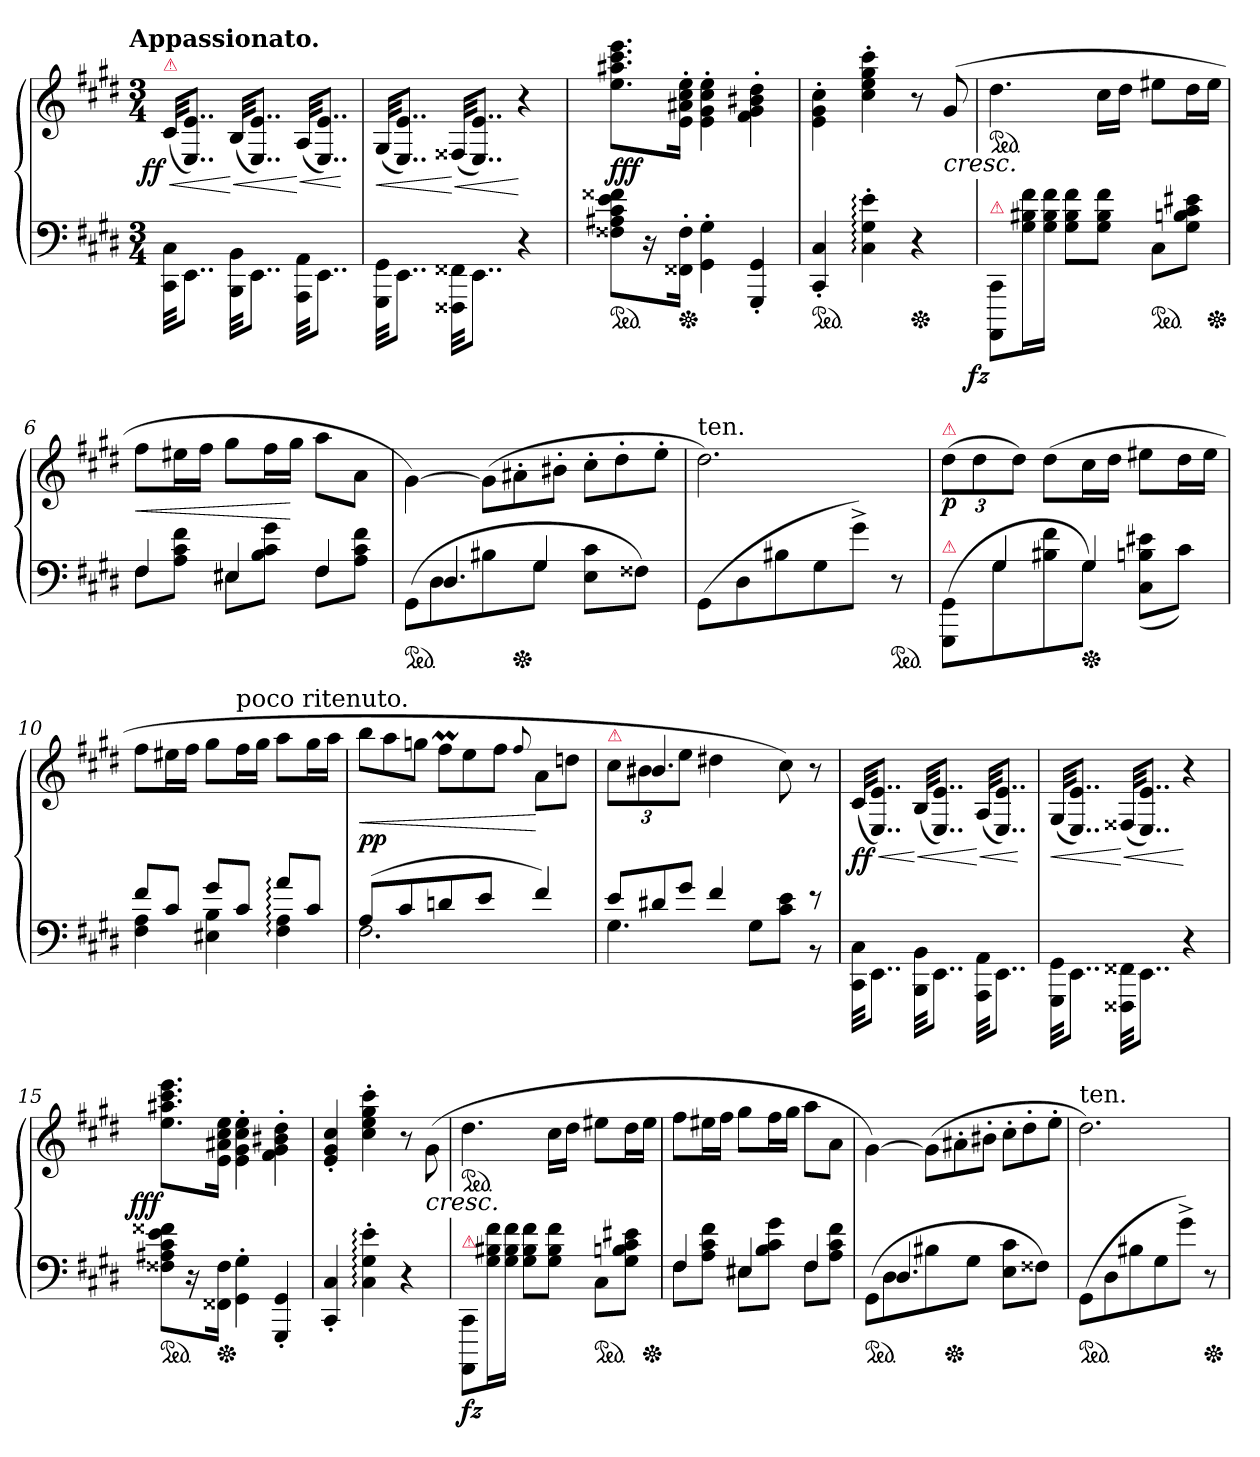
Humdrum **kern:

**kern	**kern	**dynam
*part1	*part1	*part1
*staff2	*staff1	*staff1/2
*clefF4	*clefG2	*
*k[f#c#g#d#]	*k[f#c#g#d#]	*
*c#:	*c#:	*
!!LO:TX:omd:t=Appassionato.
*M3/4	*M3/4	*
=1	=1	=1
!	!LO:TX:a:color=crimson:t=⚠	!
!	!	!LO:DY:n=1:rj
32CC# 32C#KKL	(>32c#KKL	< ff
8..EE\J	8..E/ 8..e/J)	.
32BBB 32BBKKL	(>32BKKL	[ <
8..EE\J	8..E/ 8..e/J)	.
32AAA 32AAKKL	(>32AKKL	[ <
8..EE\J	8..E/ 8..e/J)	.
.	.	[
=2	=2	=2
32GGG#\ 32GG#\KKL	(>32G#/KKL	<
8..EE\J	8..E/ 8..e/J)	.
32FFF##X\ 32FF##X\KKL	(>32F##X/KKL	[ <
8..EE\J	8..E/ 8..e/J)	.
4r	4r	[
=3	=3	=3
!LO:TX:b:color=crimson:t=⚠	!	!
*ped	*	*
8F##X 8A#X 8c# 8e 8f##XL	8.ee 8.aa#X 8.ccc# 8.eeeL	fff
16r	.	.
*Xped	*	*
16FF##X'> 16F##'>Jk	16e'> 16a#X'> 16cc#'> 16ee'>Jk	.
4GG#'>\ 4G#'>\	4e'>\ 4g#'>\ 4cc#'>\ 4ee'>\	.
4GGG#' 4GG#'	4f#'>\ 4g#'>\ 4b#X'>\ 4dd#'>\	.
=4	=4	=4
*ped	*	*
4CC#' 4C#'	4e'>\ 4g#'>\ 4cc#'>\	.
4C#:' 4G#:' 4e:'	4cc#'> 4ee'> 4gg#'> 4ccc#'>	.
*Xped	*	*
4r	8r	.
.	(>8g#	<
=5	=5	=5
!	!LO:TX:a:color=crimson:t=⚠	!
!LO:TX:a:color=crimson:t=⚠	!	!
!	!	!LO:DY:b=2:rj
*	*ped	*
8AAAA/ 8CC#/L	4.dd#	fz
16G#\ 16B#X\ 16f#\L	.	.
16G#\ 16B#\ 16f#\JJ	.	.
8G# 8B# 8f#L	.	.
8G# 8B# 8f#J	16cc#LL	.
.	16dd#JJ	.
*ped	*	*
8C#L	8ee#XL	.
8G# 8Bn 8c# 8e#XJ	16dd#L	.
*Xped	*	*
.	16ee#JJ	.
.	.	[
=6	=6	=6
*^	*	*
4F#	8F#L	8ff#L	<
.	8A 8c# 8f#J	16ee#XL	.
.	.	16ff#JJ	.
4E#X	8E#XL	8gg#L	.
.	8B 8c# 8g#J	16ff#L	.
.	.	16gg#JJ	[
4F#	8F#L	8aaL	.
.	8A 8c# 8f#J	8aJ	.
=7	=7	=7	=7
*ped	*	*	*
8ryy	(>8GG#L	[4g#\)	.
!LO:N:vis=4.	!	!	!
4D#	8D#	.	.
*	*	*Xtuplet	*
.	8B#X	(>12g#\L]	.
*Xped	*	*	*
.	.	12a#X'	.
4G#	8G#J	.	.
.	.	12b#X'J	.
.	8E 8c#L	12cc#'\L	.
.	.	12dd#'	.
8ryy	8F##XJ)	.	.
.	.	12ee'J	.
*v	*v	*	*
=8	=8	=8
!	!LO:TX:a:t=ten.	!
(>8GG#L	2.dd#)	.
8D#	.	.
8B#X	.	.
8G#	.	.
8g#^<\J)	.	.
*ped	*	*
8r	.	.
=9	=9	=9
*^	*	*
*	*	*tuplet	*
!	!	!LO:TX:a:color=crimson:t=⚠	!
!LO:TX:a:color=crimson:t=⚠	!	!	!
8ryy	(>8GGG#/ 8GG#/L	(>12dd#L	p
.	.	12dd#	.
4G#/	8G#\	.	.
.	.	12dd#J)	.
.	8B#X\ 8f#\	(>8dd#L	.
*Xped	*	*	*
4G#/	8G#\J)	16cc#L	.
.	.	16dd#JJ	.
.	(>8C# 8Bn 8e#XL	8ee#XL	.
8ryy	8c#J)	16dd#L	.
.	.	16ee#JJ	.
=10	=10	=10	=10
8f#L	4F# 4A	8ff#L	.
8c#J	.	16ee#XL	.
.	.	16ff#JJ	.
8g#L	4E#X 4B	8gg#L	.
!	!	!LO:TX:a:t=poco ritenuto.	!
8c#J	.	16ff#L	.
.	.	16gg#JJ	.
8a:L	4F#: 4A:	8aaL	.
8c#J	.	16gg#L	.
.	.	16aaJJ	.
=11	=11	=11	=11
*	*	*Xtuplet	*
!	!	!	!LO:HP:b
(<8AL	2.F#	12bbL	< pp
.	.	12aa	.
8c#	.	.	.
.	.	12ggnJ	.
8dn	.	12ff#mL	.
.	.	12ee	.
8eJ	.	.	.
.	.	12ff#J	.
.	.	8qqff#/	.
4f#)	.	8aL	[
.	.	8ddnJ	.
=12	=12	=12	=12
*	*	*^	*
*Xtuplet	*	*	*tuplet	*
!	!	!LO:TX:a:color=crimson:t=⚠	!	!
12eL	4.G#	12ryy	12cc#L	.
12d#X	.	6.b#X	12b#X	.
12g#J	.	.	12eeJ	.
4f#	.	.	4dd#X	.
.	.	6ryy	.	.
.	8G#L	.	.	.
8ryy	8c# 8eJ	4ryy	8cc#)	.
8r	8r	.	8r	.
*v	*v	*	*	*
*	*v	*v	*
=13	=13	=13
32CC# 32C#KKL	(>32c#KKL	< ff
8..EE\J	8..E/ 8..e/J)	.
32BBB 32BBKKL	(>32BKKL	[ <
8..EE\J	8..E/ 8..e/J)	.
32AAA 32AAKKL	(>32AKKL	[ <
8..EE\J	8..E/ 8..e/J)	.
.	.	[
=14	=14	=14
32GGG#\ 32GG#\KKL	(>32G#/KKL	<
8..EE\J	8..E/ 8..e/J)	.
32FFF##X\ 32FF##X\KKL	(>32F##X/KKL	[ <
8..EE\J	8..E/ 8..e/J)	.
4r	4r	[
=15	=15	=15
!LO:TX:b:color=crimson:t=⚠	!	!
!	!	!LO:DY:rj
*ped	*	*
8F##X 8A#X 8c# 8e 8f##XL	8.ee 8.aa#X 8.ccc# 8.eeeL	fff
16r	.	.
*Xped	*	*
16FF##X 16F##Jk	16e 16a#X 16cc# 16eeJk	.
4GG#'>\ 4G#'>\	4e'>\ 4g#'>\ 4cc#'>\ 4ee'>\	.
4GGG#' 4GG#'	4f#'>\ 4g#'>\ 4b#X'>\ 4dd#'>\	.
=16	=16	=16
4CC#' 4C#'	4e'< 4g#'< 4cc#'<	.
4C#:' 4G#:' 4e:'	4cc#'> 4ee'> 4gg#'> 4ccc#'>	.
4r	8r	.
.	(>8g#\	<
=17	=17	=17
!	!LO:TX:a:color=crimson:t=⚠	!
!LO:TX:a:color=crimson:t=⚠	!	!
!	!	!LO:DY:b=2
*	*ped	*
8AAAA/ 8CC#/L	4.dd#	fz
16G#\ 16B#X\ 16f#\L	.	.
16G#\ 16B#\ 16f#\JJ	.	.
8G# 8B# 8f#L	.	.
8G# 8B# 8f#J	16cc#LL	.
.	16dd#JJ	.
*ped	*	*
8C#L	8ee#XL	.
8G# 8Bn 8c# 8e#XJ	16dd#L	.
*Xped	*	*
.	16ee#JJ	.
=18	=18	=18
*^	*	*
4F#	8F#L	8ff#L	.
.	8A 8c# 8f#J	16ee#XL	.
.	.	16ff#JJ	.
4E#X	8E#XL	8gg#L	.
.	8B 8c# 8g#J	16ff#L	.
.	.	16gg#JJ	.
4F#	8F#L	8aaL	.
.	8A 8c# 8f#J	8aJ	[
=19	=19	=19	=19
*ped	*	*	*
8ryy	(>8GG#L	[4g#\)	.
4.D#	8D#	.	.
*	*	*Xtuplet	*
.	8B#X	(>12g#\L]	.
*Xped	*	*	*
.	.	12a#X'	.
.	8G#J	.	.
.	.	12b#X'J	.
4ryy	8E 8c#L	12cc#'\L	.
.	.	12dd#'	.
.	8F##XJ)	.	.
.	.	12ee'J	.
*v	*v	*	*
=20	=20	=20
!	!LO:TX:a:t=ten.	!
*ped	*	*
(>8GG#L	2.dd#)	.
8D#	.	.
8B#X	.	.
8G#	.	.
8g#^<\J)	.	.
*Xped	*	*
8r	.	.
=	=	=
*-	*-	*-
